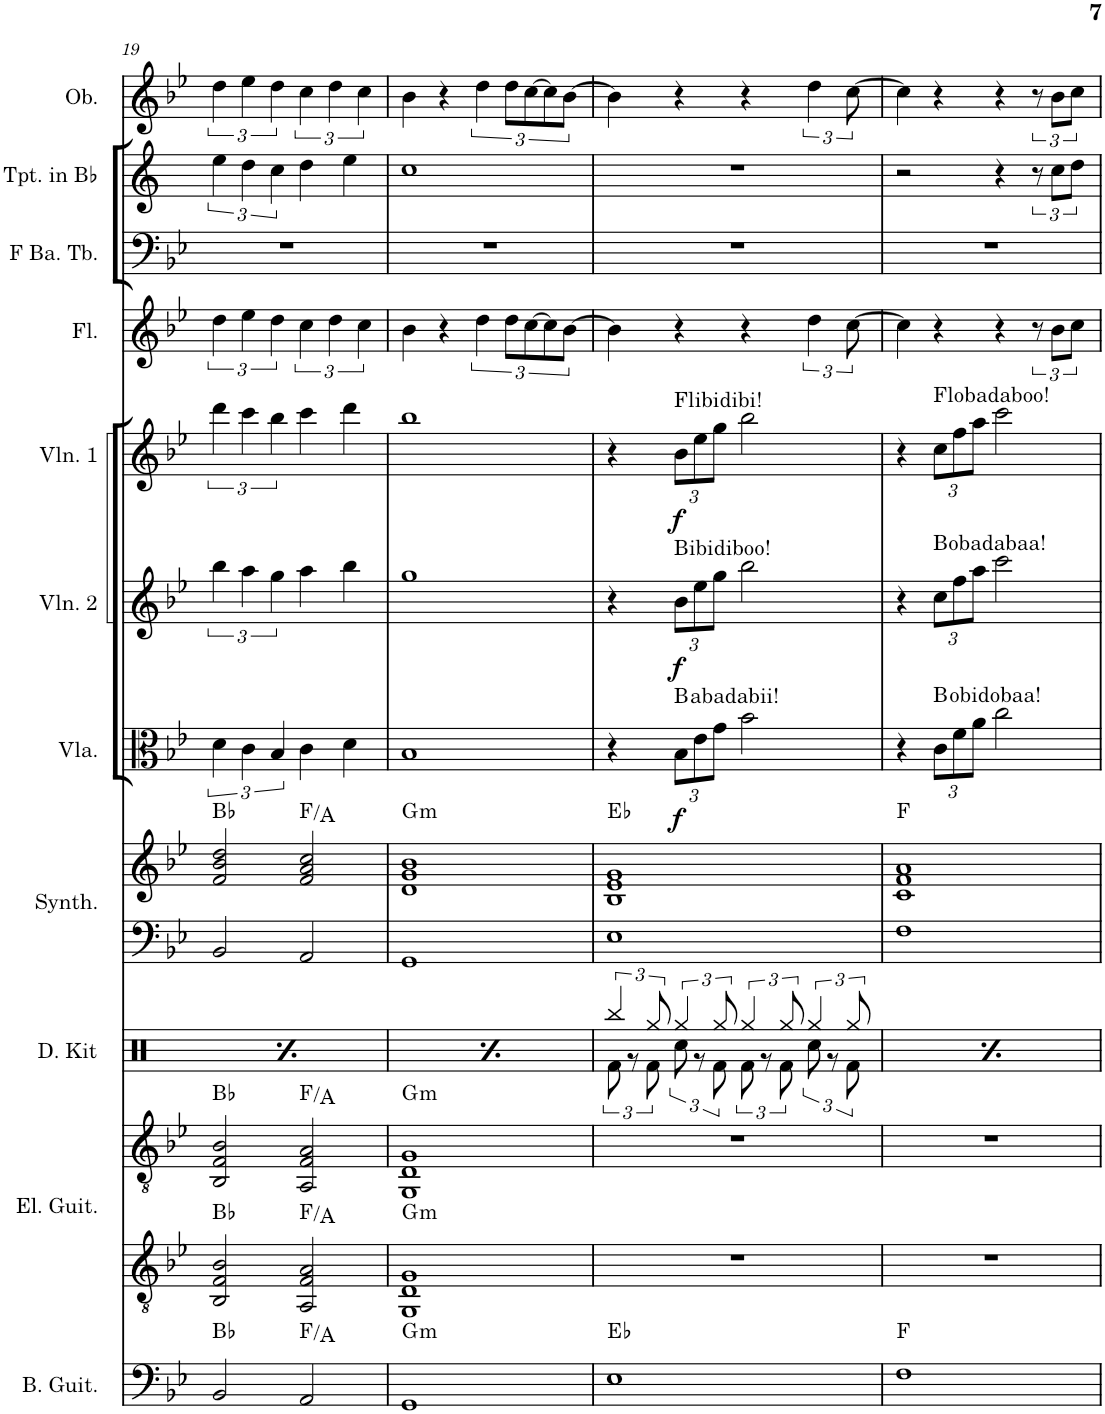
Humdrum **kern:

**kern	**harte	**kern	**kern	**harte	**kern	**kern	**kern	**harte	**kern	**dynam	**harte	**kern	**dynam	**kern	**dynam	**kern	**kern	**kern	**kern
*part11	*part11	*part10	*part10	*part10	*part9	*part8	*part8	*part8	*part7	*part7	*part7	*part6	*part6	*part5	*part5	*part4	*part3	*part2	*part1
*staff13	*	*staff12	*staff11	*	*staff10	*staff9	*staff8	*	*staff7	*staff7	*	*staff6	*staff6	*staff5	*staff5	*staff4	*staff3	*staff2	*staff1
*I"Bass Guitar	*	*I"Electric Guitar	*	*	*I"Drum Kit	*I"Choir Synthesizer	*	*	*I"Viola	*	*	*I"Violin 2	*	*I"Violin 1	*	*I"Flute	*I"F Bass Tuba	*I"Trumpet in Bb	*I"Oboe
*I'B. Guit.	*	*I'El. Guit.	*	*	*I'D. Kit	*I'Synth.	*	*	*I'Vla.	*	*	*I'Vln. 2	*	*I'Vln. 1	*	*I'Fl.	*I'F Ba. Tb.	*I'Tpt. in Bb	*I'Ob.
!!LO:PB:g=z
*clefF4	*	*clefGv2	*clefGv2	*	*clefX	*clefF4	*clefG2	*	*clefC3	*	*	*clefG2	*	*clefG2	*	*clefG2	*clefF4	*clefG2	*clefG2
*Trd7c12	*	*	*	*	*	*	*	*	*	*	*	*	*	*	*	*	*	*Trd1c2	*
*k[b-e-]	*	*k[b-e-]	*k[b-e-]	*	*k[]	*k[b-e-]	*k[b-e-]	*	*k[b-e-]	*	*	*k[b-e-]	*	*k[b-e-]	*	*k[b-e-]	*k[b-e-]	*k[]	*k[b-e-]
*M4/4	*	*M4/4	*M4/4	*	*M4/4	*M4/4	*M4/4	*	*M4/4	*	*	*M4/4	*	*M4/4	*	*M4/4	*M4/4	*M4/4	*M4/4
=19	=19	=19	=19	=19	=19	=19	=19	=19	=19	=19	=19	=19	=19	=19	=19	=19	=19	=19	=19
*	*	*	*	*	*^	*	*	*	*	*	*	*	*	*	*	*	*	*	*
2BB-/	Bb:maj	2BB-/ 2F/ 2B-/	2BB-/ 2F/ 2B-/	Bb:maj Bb:maj	6Rgg/	12Rf\	2BB-/	2f/ 2b-/ 2dd/	Bb:maj	6d\	.	.	6bb-\	.	6ddd\	.	6dd\	1r	6ee\	6dd\
.	.	.	.	.	.	12r	.	.	.	.	.	.	.	.	.	.	.	.	.	.
.	.	.	.	.	12Rgg/	12Rf\	.	.	.	6c\	.	.	6aa\	.	6ccc\	.	6ee-\	.	6dd\	6ee-\
.	.	.	.	.	6Rgg/	12Rcc\	.	.	.	.	.	.	.	.	.	.	.	.	.	.
.	.	.	.	.	.	12r	.	.	.	6B-/	.	.	6gg\	.	6bb-\	.	6dd\	.	6cc\	6dd\
.	.	.	.	.	12Rgg/	12Rf\	.	.	.	.	.	.	.	.	.	.	.	.	.	.
2AA/	F:maj/3	2AA/ 2F/ 2A/	2AA/ 2F/ 2A/	F:maj/3 F:maj/3	6Rgg/	12Rf\	2AA/	2f/ 2a/ 2cc/	F:maj/3	4c\	.	.	4aa\	.	4ccc\	.	6cc\	.	4dd\	6cc\
.	.	.	.	.	.	12r	.	.	.	.	.	.	.	.	.	.	.	.	.	.
.	.	.	.	.	12Rgg/	12Rf\	.	.	.	.	.	.	.	.	.	.	6dd\	.	.	6dd\
.	.	.	.	.	6Rgg/	12Rcc\	.	.	.	4d\	.	.	4bb-\	.	4ddd\	.	.	.	4ee\	.
.	.	.	.	.	.	12r	.	.	.	.	.	.	.	.	.	.	6cc\	.	.	6cc\
.	.	.	.	.	12Rgg/	12Rf\	.	.	.	.	.	.	.	.	.	.	.	.	.	.
=20	=20	=20	=20	=20	=20	=20	=20	=20	=20	=20	=20	=20	=20	=20	=20	=20	=20	=20	=20	=20
!	!LO:H:kt=m	!	!	!LO:H:n=1:kt=m	!	!	!	!	!	!	!	!	!	!	!	!	!	!	!	!
!	!	!	!	!LO:H:n=2:kt=m	!	!	!	!	!LO:H:kt=m	!	!	!	!	!	!	!	!	!	!	!
1GG	G:min	1GG 1D 1G	1GG 1D 1G	G:min G:min	6Rgg/	12Rf\	1GG	1d 1g 1b-	G:min	1B-	.	.	1gg	.	1bb-	.	4b-\	1r	1cc	4b-\
.	.	.	.	.	.	12r	.	.	.	.	.	.	.	.	.	.	.	.	.	.
.	.	.	.	.	12Rgg/	12Rf\	.	.	.	.	.	.	.	.	.	.	.	.	.	.
.	.	.	.	.	6Rgg/	12Rcc\	.	.	.	.	.	.	.	.	.	.	4r	.	.	4r
.	.	.	.	.	.	12r	.	.	.	.	.	.	.	.	.	.	.	.	.	.
.	.	.	.	.	12Rgg/	12Rf\	.	.	.	.	.	.	.	.	.	.	.	.	.	.
.	.	.	.	.	6Rgg/	12Rf\	.	.	.	.	.	.	.	.	.	.	6dd\	.	.	6dd\
.	.	.	.	.	.	12r	.	.	.	.	.	.	.	.	.	.	.	.	.	.
.	.	.	.	.	12Rgg/	12Rf\	.	.	.	.	.	.	.	.	.	.	12dd\L	.	.	12dd\L
.	.	.	.	.	6Rgg/	12Rcc\	.	.	.	.	.	.	.	.	.	.	[12cc\	.	.	[12cc\
.	.	.	.	.	.	12r	.	.	.	.	.	.	.	.	.	.	12cc\]	.	.	12cc\]
.	.	.	.	.	12Rgg/	12Rf\	.	.	.	.	.	.	.	.	.	.	[12b-\J	.	.	[12b-\J
=21	=21	=21	=21	=21	=21	=21	=21	=21	=21	=21	=21	=21	=21	=21	=21	=21	=21	=21	=21	=21
1E-	Eb:maj	1r	1r	.	6Rbb/	12Rf\	1E-	1B- 1e- 1g	Eb:maj	4r	.	.	4r	.	4r	.	4b-\]	1r	1r	4b-\]
.	.	.	.	.	.	12r	.	.	.	.	.	.	.	.	.	.	.	.	.	.
.	.	.	.	.	12Rgg/	12Rf\	.	.	.	.	.	.	.	.	.	.	.	.	.	.
*	*	*	*	*	*	*	*	*	*	*Xbrackettup	*	*	*Xbrackettup	*	*Xbrackettup	*	*	*	*	*
!	!	!	!	!	!	!	!	!	!	!	!	!	!	!	!LO:TX:a:t=Flibidibi!	!	!	!	!	!
!	!	!	!	!	!	!	!	!	!	!	!	!	!LO:TX:a:t=Bibidiboo!	!	!	!	!	!	!	!
!	!	!	!	!	!	!	!	!	!	!	!LO:DY:b	!LO:H:kt=abadabii!	!	!LO:DY:b	!	!LO:DY:b	!	!	!	!
.	.	.	.	.	6Rgg/	12Rcc\	.	.	.	12B-\L	f	.	12b-\L	f	12b-\L	f	4r	.	.	4r
.	.	.	.	.	.	12r	.	.	.	12e-\	.	.	12ee-\	.	12ee-\	.	.	.	.	.
.	.	.	.	.	12Rgg/	12Rf\	.	.	.	12g\J	.	.	12gg\J	.	12gg\J	.	.	.	.	.
.	.	.	.	.	6Rgg/	12Rf\	.	.	.	2b-\	.	.	2bb-\	.	2bb-\	.	4r	.	.	4r
.	.	.	.	.	.	12r	.	.	.	.	.	.	.	.	.	.	.	.	.	.
.	.	.	.	.	12Rgg/	12Rf\	.	.	.	.	.	.	.	.	.	.	.	.	.	.
.	.	.	.	.	6Rgg/	12Rcc\	.	.	.	.	.	.	.	.	.	.	6dd\	.	.	6dd\
.	.	.	.	.	.	12r	.	.	.	.	.	.	.	.	.	.	.	.	.	.
.	.	.	.	.	12Rgg/	12Rf\	.	.	.	.	.	.	.	.	.	.	[12cc\	.	.	[12cc\
=22	=22	=22	=22	=22	=22	=22	=22	=22	=22	=22	=22	=22	=22	=22	=22	=22	=22	=22	=22	=22
1F	F:maj	1r	1r	.	6Rbb/	12Rf\	1F	1c 1f 1a	F:maj	4r	.	.	4r	.	4r	.	4cc\]	1r	2r	4cc\]
.	.	.	.	.	.	12r	.	.	.	.	.	.	.	.	.	.	.	.	.	.
.	.	.	.	.	12Rgg/	12Rf\	.	.	.	.	.	.	.	.	.	.	.	.	.	.
!	!	!	!	!	!	!	!	!	!	!	!	!	!	!	!LO:TX:a:t=Flobadaboo!	!	!	!	!	!
!	!	!	!	!	!	!	!	!	!	!	!	!	!LO:TX:a:t=Bobadabaa!	!	!	!	!	!	!	!
.	.	.	.	.	6Rgg/	12Rcc\	.	.	.	12c\L	.	B:dim	12cc\L	.	12cc\L	.	4r	.	.	4r
.	.	.	.	.	.	12r	.	.	.	12f\	.	.	12ff\	.	12ff\	.	.	.	.	.
.	.	.	.	.	12Rgg/	12Rf\	.	.	.	12a\J	.	.	12aa\J	.	12aa\J	.	.	.	.	.
.	.	.	.	.	6Rgg/	12Rf\	.	.	.	2cc\	.	.	2ccc\	.	2ccc\	.	4r	.	4r	4r
.	.	.	.	.	.	12r	.	.	.	.	.	.	.	.	.	.	.	.	.	.
.	.	.	.	.	12Rgg/	12Rf\	.	.	.	.	.	.	.	.	.	.	.	.	.	.
.	.	.	.	.	6Rgg/	12Rcc\	.	.	.	.	.	.	.	.	.	.	12r	.	12r	12r
.	.	.	.	.	.	12r	.	.	.	.	.	.	.	.	.	.	12b-\L	.	12cc\L	12b-\L
.	.	.	.	.	12Rgg/	12Rf\	.	.	.	.	.	.	.	.	.	.	12cc\J	.	12dd\J	12cc\J
*	*	*	*	*	*v	*v	*	*	*	*	*	*	*	*	*	*	*	*	*	*
=	=	=	=	=	=	=	=	=	=	=	=	=	=	=	=	=	=	=	=
*-	*-	*-	*-	*-	*-	*-	*-	*-	*-	*-	*-	*-	*-	*-	*-	*-	*-	*-	*-
